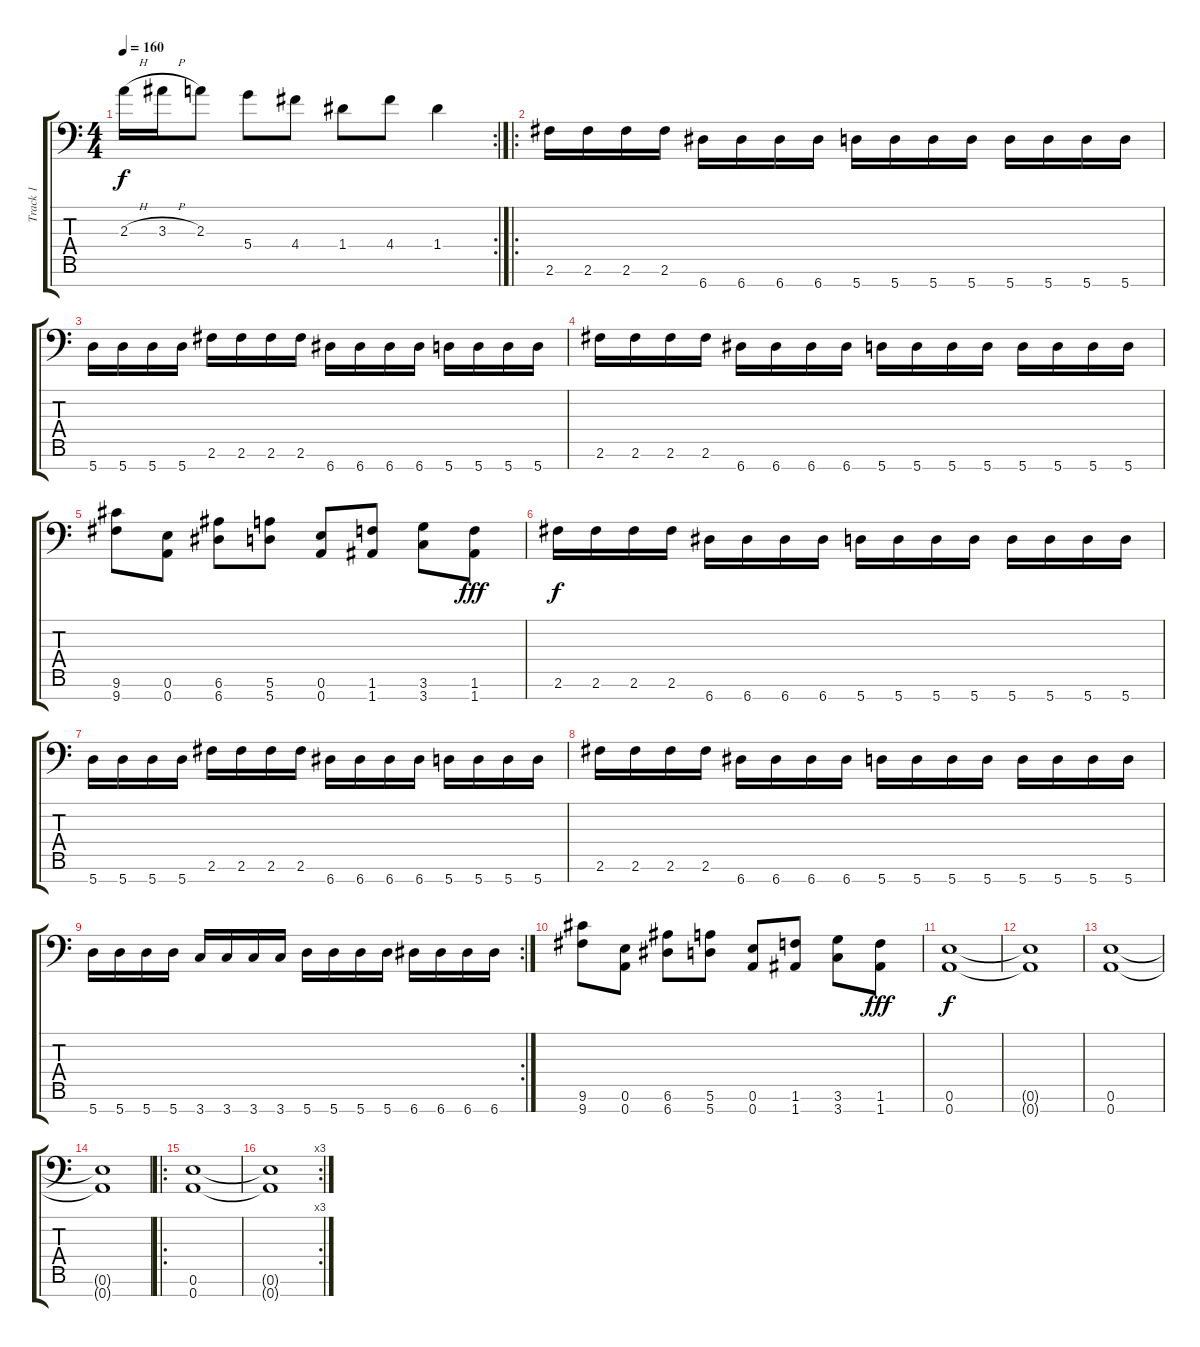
\track ("Track 1" "Track 1") {instrument distortionguitar}
\staff {score tabs}
\tuning (E4 B3 G3 D3 A2 E2 A1) {hide}
\rc 2
\ts (4 4)
\tempo 160
\clef f4
\ks c
2.3{h}.16{dy f} 3.3{h}.16 2.3.8 5.4.8 4.4.8 1.4.8 4.4.8 1.4.4 |
\ro
2.6.16 2.6.16 2.6.16 2.6.16 6.7.16 6.7.16 6.7.16 6.7.16 5.7.16 5.7.16 5.7.16 5.7.16 5.7.16 5.7.16 5.7.16 5.7.16 |
5.7.16 5.7.16 5.7.16 5.7.16 2.6.16 2.6.16 2.6.16 2.6.16 6.7.16 6.7.16 6.7.16 6.7.16 5.7.16 5.7.16 5.7.16 5.7.16 |
2.6.16 2.6.16 2.6.16 2.6.16 6.7.16 6.7.16 6.7.16 6.7.16 5.7.16 5.7.16 5.7.16 5.7.16 5.7.16 5.7.16 5.7.16 5.7.16 |
(9.6 9.7).8 (0.6 0.7).8 (6.6 6.7).8 (5.6 5.7).8 (0.6 0.7).8 (1.6 1.7).8 (3.6 3.7).8 (1.6 1.7).8{dy fff} |
2.6.16{dy f} 2.6.16 2.6.16 2.6.16 6.7.16 6.7.16 6.7.16 6.7.16 5.7.16 5.7.16 5.7.16 5.7.16 5.7.16 5.7.16 5.7.16 5.7.16 |
5.7.16 5.7.16 5.7.16 5.7.16 2.6.16 2.6.16 2.6.16 2.6.16 6.7.16 6.7.16 6.7.16 6.7.16 5.7.16 5.7.16 5.7.16 5.7.16 |
2.6.16 2.6.16 2.6.16 2.6.16 6.7.16 6.7.16 6.7.16 6.7.16 5.7.16 5.7.16 5.7.16 5.7.16 5.7.16 5.7.16 5.7.16 5.7.16 |
\rc 2
5.7.16 5.7.16 5.7.16 5.7.16 3.7.16 3.7.16 3.7.16 3.7.16 5.7.16 5.7.16 5.7.16 5.7.16 6.7.16 6.7.16 6.7.16 6.7.16 |
(9.6 9.7).8 (0.6 0.7).8 (6.6 6.7).8 (5.6 5.7).8 (0.6 0.7).8 (1.6 1.7).8 (3.6 3.7).8 (1.6 1.7).8{dy fff} |
(0.6 0.7).1{dy f} |
(0.6{t} 0.7{t}).1 |
(0.6 0.7).1 |
(0.6{t} 0.7{t}).1 |
\ro
(0.6 0.7).1 |
\rc 3
(0.6{t} 0.7{t}).1
